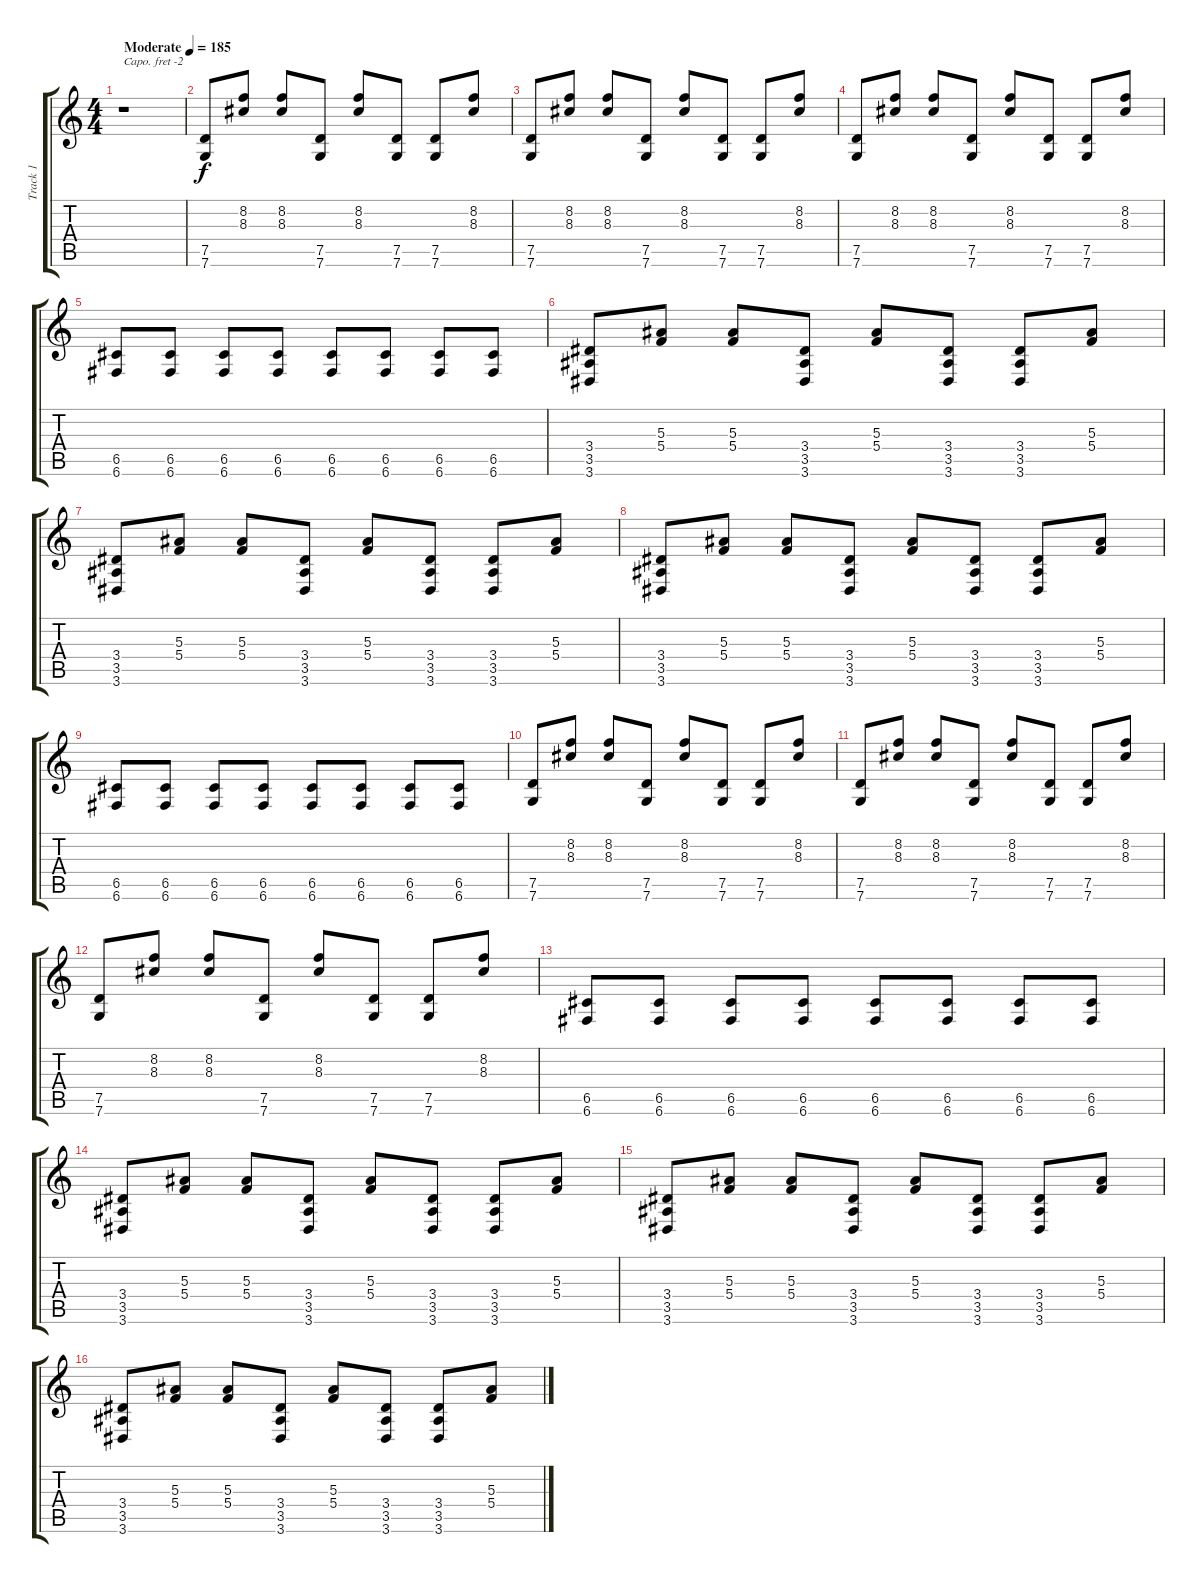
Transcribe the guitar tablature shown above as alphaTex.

\track ("Track 1" "Track 1") {instrument distortionguitar}
\staff {score tabs}
\capo -2
\tuning (E4 B3 G3 D3 A2 D2) {hide}
\ts (4 4)
\tempo (185 "Moderate")
\clef g2
\ks c
r.1{dy f instrument distortionguitar} |
(7.5 7.6).8 (8.2 8.3).8 (8.2 8.3).8 (7.5 7.6).8 (8.2 8.3).8 (7.5 7.6).8 (7.5 7.6).8 (8.2 8.3).8 |
(7.5 7.6).8 (8.2 8.3).8 (8.2 8.3).8 (7.5 7.6).8 (8.2 8.3).8 (7.5 7.6).8 (7.5 7.6).8 (8.2 8.3).8 |
(7.5 7.6).8 (8.2 8.3).8 (8.2 8.3).8 (7.5 7.6).8 (8.2 8.3).8 (7.5 7.6).8 (7.5 7.6).8 (8.2 8.3).8 |
(6.5 6.6).8 (6.5 6.6).8 (6.5 6.6).8 (6.5 6.6).8 (6.5 6.6).8 (6.5 6.6).8 (6.5 6.6).8 (6.5 6.6).8 |
(3.4 3.5 3.6).8 (5.3 5.4).8 (5.3 5.4).8 (3.4 3.5 3.6).8 (5.3 5.4).8 (3.4 3.5 3.6).8 (3.4 3.5 3.6).8 (5.3 5.4).8 |
(3.4 3.5 3.6).8 (5.3 5.4).8 (5.3 5.4).8 (3.4 3.5 3.6).8 (5.3 5.4).8 (3.4 3.5 3.6).8 (3.4 3.5 3.6).8 (5.3 5.4).8 |
(3.4 3.5 3.6).8 (5.3 5.4).8 (5.3 5.4).8 (3.4 3.5 3.6).8 (5.3 5.4).8 (3.4 3.5 3.6).8 (3.4 3.5 3.6).8 (5.3 5.4).8 |
(6.5 6.6).8 (6.5 6.6).8 (6.5 6.6).8 (6.5 6.6).8 (6.5 6.6).8 (6.5 6.6).8 (6.5 6.6).8 (6.5 6.6).8 |
(7.5 7.6).8 (8.2 8.3).8 (8.2 8.3).8 (7.5 7.6).8 (8.2 8.3).8 (7.5 7.6).8 (7.5 7.6).8 (8.2 8.3).8 |
(7.5 7.6).8 (8.2 8.3).8 (8.2 8.3).8 (7.5 7.6).8 (8.2 8.3).8 (7.5 7.6).8 (7.5 7.6).8 (8.2 8.3).8 |
(7.5 7.6).8 (8.2 8.3).8 (8.2 8.3).8 (7.5 7.6).8 (8.2 8.3).8 (7.5 7.6).8 (7.5 7.6).8 (8.2 8.3).8 |
(6.5 6.6).8 (6.5 6.6).8 (6.5 6.6).8 (6.5 6.6).8 (6.5 6.6).8 (6.5 6.6).8 (6.5 6.6).8 (6.5 6.6).8 |
(3.4 3.5 3.6).8 (5.3 5.4).8 (5.3 5.4).8 (3.4 3.5 3.6).8 (5.3 5.4).8 (3.4 3.5 3.6).8 (3.4 3.5 3.6).8 (5.3 5.4).8 |
(3.4 3.5 3.6).8 (5.3 5.4).8 (5.3 5.4).8 (3.4 3.5 3.6).8 (5.3 5.4).8 (3.4 3.5 3.6).8 (3.4 3.5 3.6).8 (5.3 5.4).8 |
(3.4 3.5 3.6).8 (5.3 5.4).8 (5.3 5.4).8 (3.4 3.5 3.6).8 (5.3 5.4).8 (3.4 3.5 3.6).8 (3.4 3.5 3.6).8 (5.3 5.4).8
